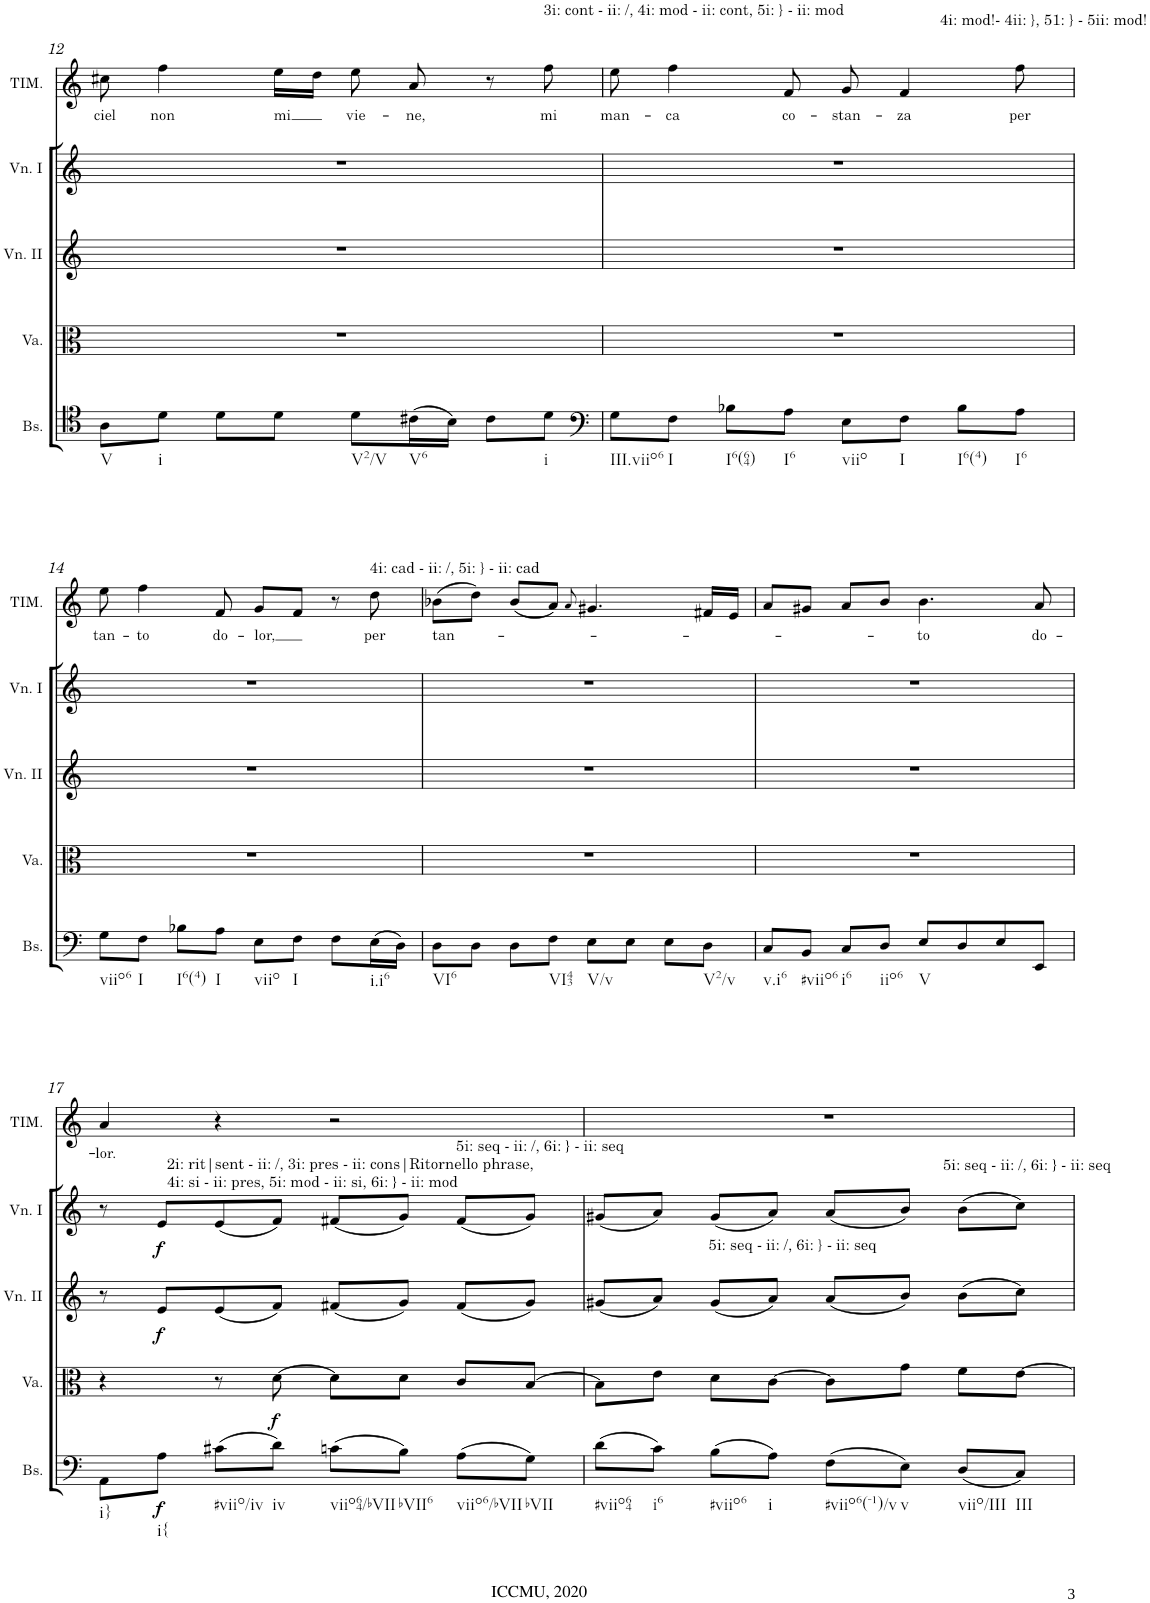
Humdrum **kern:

**kern	**dynam	**kern	**dynam	**kern	**dynam	**kern	**dynam	**kern	**text
*part5	*part5	*part4	*part4	*part3	*part3	*part2	*part2	*part1	*part1
*staff5	*staff5	*staff4	*staff4	*staff3	*staff3	*staff2	*staff2	*staff1	*staff1
*I"Basso	*	*I"Viola	*	*I"Violino II	*	*I"Violino I	*	*I"TIMANTE	*
*I'Bs.	*	*I'Va.	*	*I'Vn. II	*	*I'Vn. I	*	*I'TIM.	*
!!LO:PB:g=z
*clefF4	*	*clefC3	*	*clefG2	*	*clefG2	*	*clefG2	*
*k[]	*	*k[]	*	*k[]	*	*k[]	*	*k[]	*
*M4/4	*	*M4/4	*	*M4/4	*	*M4/4	*	*M4/4	*
*met(c)	*	*met(c)	*	*met(c)	*	*met(c)	*	*met(c)	*
=12	=12	=12	=12	=12	=12	=12	=12	=12	=12
!LO:TX:b:t=V	!	!	!	!	!	!	!	!	!
!	!	!	!	!	!	!	!	!	!LO:LY:b
8A\L	.	1r	.	1r	.	1r	.	8cc#X\	ciel
!LO:TX:b:t=i	!	!	!	!	!	!	!	!	!
!	!	!	!	!	!	!	!	!	!LO:LY:b
8d\J	.	.	.	.	.	.	.	4ff\	non
8d\L	.	.	.	.	.	.	.	.	.
!	!	!	!	!	!	!	!	!	!LO:LY:b
8d\J	.	.	.	.	.	.	.	16ee\LL	mi
.	.	.	.	.	.	.	.	16dd\JJ	.
!LO:TX:b:t=V2/V	!	!	!	!	!	!	!	!	!
!	!	!	!	!	!	!	!	!	!LO:LY:b
8d\L	.	.	.	.	.	.	.	8ee\	vie-
!LO:TX:b:t=V6	!	!	!	!	!	!	!	!	!
!	!	!	!	!	!	!	!	!	!LO:LY:b
(>16c#X\L	.	.	.	.	.	.	.	8a/	-ne,
16B\JJ)	.	.	.	.	.	.	.	.	.
8c#\L	.	.	.	.	.	.	.	8r	.
!	!	!	!	!	!	!	!	!LO:TX:a:t=3i&colon; cont - ii&colon; /, 4i&colon; mod - ii&colon; cont, 5i&colon; } - ii&colon; mod	!
!LO:TX:b:t=i	!	!	!	!	!	!	!	!	!
!	!	!	!	!	!	!	!	!	!LO:LY:b
8d\J	.	.	.	.	.	.	.	8ff\	mi
=13	=13	=13	=13	=13	=13	=13	=13	=13	=13
!LO:TX:b:t=III.viio6	!	!	!	!	!	!	!	!	!
!	!	!	!	!	!	!	!	!	!LO:LY:b
8G\L	.	1r	.	1r	.	1r	.	8ee\	man-
!LO:TX:b:t=I	!	!	!	!	!	!	!	!	!
!	!	!	!	!	!	!	!	!	!LO:LY:b
8F\J	.	.	.	.	.	.	.	4ff\	-ca
!LO:TX:b:t=I6(64)	!	!	!	!	!	!	!	!	!
8B-X\L	.	.	.	.	.	.	.	.	.
!LO:TX:b:t=I6	!	!	!	!	!	!	!	!	!
!	!	!	!	!	!	!	!	!	!LO:LY:b
8A\J	.	.	.	.	.	.	.	8f/	co-
!LO:TX:b:t=viio	!	!	!	!	!	!	!	!	!
!	!	!	!	!	!	!	!	!	!LO:LY:b
8E\L	.	.	.	.	.	.	.	8g/	-stan-
!LO:TX:b:t=I	!	!	!	!	!	!	!	!	!
!	!	!	!	!	!	!	!	!	!LO:LY:b
8F\J	.	.	.	.	.	.	.	4f/	-za
!LO:TX:b:t=I6(4)	!	!	!	!	!	!	!	!	!
8B-\L	.	.	.	.	.	.	.	.	.
!	!	!	!	!	!	!	!	!LO:TX:a:t=4i&colon; mod!- 4ii&colon; }, 51&colon; } - 5ii&colon; mod!	!
!LO:TX:b:t=I6	!	!	!	!	!	!	!	!	!
!	!	!	!	!	!	!	!	!	!LO:LY:b
8A\J	.	.	.	.	.	.	.	8ff\	per
!!LO:LB:g=z
=14	=14	=14	=14	=14	=14	=14	=14	=14	=14
!LO:TX:b:t=viio6	!	!	!	!	!	!	!	!	!
!	!	!	!	!	!	!	!	!	!LO:LY:b
8G\L	.	1r	.	1r	.	1r	.	8ee\	tan-
!LO:TX:b:t=I	!	!	!	!	!	!	!	!	!
!	!	!	!	!	!	!	!	!	!LO:LY:b
8F\J	.	.	.	.	.	.	.	4ff\	-to
!LO:TX:b:t=I6(4)	!	!	!	!	!	!	!	!	!
8B-X\L	.	.	.	.	.	.	.	.	.
!LO:TX:b:t=I	!	!	!	!	!	!	!	!	!
!	!	!	!	!	!	!	!	!	!LO:LY:b
8A\J	.	.	.	.	.	.	.	8f/	do-
!LO:TX:b:t=viio	!	!	!	!	!	!	!	!	!
!	!	!	!	!	!	!	!	!	!LO:LY:b
8E\L	.	.	.	.	.	.	.	8g/L	-lor,
!LO:TX:b:t=I	!	!	!	!	!	!	!	!	!
8F\J	.	.	.	.	.	.	.	8f/J	.
8F\L	.	.	.	.	.	.	.	8r	.
!	!	!	!	!	!	!	!	!LO:TX:a:t=4i&colon; cad - ii&colon; /, 5i&colon; } - ii&colon; cad	!
!LO:TX:b:t=i.i6	!	!	!	!	!	!	!	!	!
!	!	!	!	!	!	!	!	!	!LO:LY:b
(>16E\L	.	.	.	.	.	.	.	8dd\	per
16D\JJ)	.	.	.	.	.	.	.	.	.
=15	=15	=15	=15	=15	=15	=15	=15	=15	=15
!LO:TX:b:t=VI6	!	!	!	!	!	!	!	!	!
!	!	!	!	!	!	!	!	!	!LO:LY:b
8D\L	.	1r	.	1r	.	1r	.	(>8b-X\L	tan-
8D\J	.	.	.	.	.	.	.	8dd\J)	.
8D\L	.	.	.	.	.	.	.	(<8b-/L	.
!LO:TX:b:t=VI43	!	!	!	!	!	!	!	!	!
8F\J	.	.	.	.	.	.	.	8a/J)	.
.	.	.	.	.	.	.	.	8qa/	.
!LO:TX:b:t=V/v	!	!	!	!	!	!	!	!	!
8E\L	.	.	.	.	.	.	.	4.g#X/	.
8E\J	.	.	.	.	.	.	.	.	.
8E\L	.	.	.	.	.	.	.	.	.
!LO:TX:b:t=V2/v	!	!	!	!	!	!	!	!	!
8D\J	.	.	.	.	.	.	.	16f#X/LL	.
.	.	.	.	.	.	.	.	16e/JJ	.
=16	=16	=16	=16	=16	=16	=16	=16	=16	=16
!LO:TX:b:t=v.i6	!	!	!	!	!	!	!	!	!
8C/L	.	1r	.	1r	.	1r	.	8a/L	.
!LO:TX:b:t=#viio6	!	!	!	!	!	!	!	!	!
8BB/J	.	.	.	.	.	.	.	8g#X/J	.
!LO:TX:b:t=i6	!	!	!	!	!	!	!	!	!
8C/L	.	.	.	.	.	.	.	8a/L	.
!LO:TX:b:t=iio6	!	!	!	!	!	!	!	!	!
8D/J	.	.	.	.	.	.	.	8b/J	.
!LO:TX:b:t=V	!	!	!	!	!	!	!	!	!
!	!	!	!	!	!	!	!	!	!LO:LY:b
8E/L	.	.	.	.	.	.	.	4.b\	-to
8D/	.	.	.	.	.	.	.	.	.
8E/	.	.	.	.	.	.	.	.	.
!	!	!	!	!	!	!	!	!	!LO:LY:b
8EE/J	.	.	.	.	.	.	.	8a/	do-
!!LO:LB:g=z
=17	=17	=17	=17	=17	=17	=17	=17	=17	=17
!LO:TX:b:t=i}	!	!	!	!	!	!	!	!	!
!	!	!	!	!	!	!	!	!	!LO:LY:b
8AA\L	.	4r	.	8r	.	8r	.	4a/	-lor.
!	!	!	!	!	!	!LO:TX:a:t=2i&colon; rit|sent - ii&colon; /, 3i&colon; pres - ii&colon; cons|Ritornello phrase,	!	!	!
!	!	!	!	!	!	!LO:TX:a:t=4i&colon; si - ii&colon; pres, 5i&colon; mod&nbsp;- ii&colon; si, 6i&colon; } - ii&colon;&nbsp;mod	!	!	!
!LO:TX:b:t=i{	!	!	!	!	!	!	!	!	!
!	!LO:DY:b	!	!	!	!LO:DY:b	!	!LO:DY:b	!	!
8A\J	f	.	.	8e/L	f	8e/L	f	.	.
!LO:TX:b:t=#viio/iv	!	!	!	!	!	!	!	!	!
(>8c#X\L	.	8r	.	(<8e/	.	(<8e/	.	4r	.
!LO:TX:b:t=iv	!	!	!	!	!	!	!	!	!
!	!	!	!LO:DY:b	!	!	!	!	!	!
8d\J)	.	[8d\	f	8f/J)	.	8f/J)	.	.	.
!LO:TX:b:t=viio64/bVII	!	!	!	!	!	!	!	!	!
(>8cn\L	.	8d\L]	.	(<8f#X/L	.	(<8f#X/L	.	2r	.
!LO:TX:b:t=bVII6	!	!	!	!	!	!	!	!	!
8B\J)	.	8d\J	.	8g/J)	.	8g/J)	.	.	.
!	!	!	!	!	!	!LO:TX:a:t=5i&colon; seq - ii&colon; /, 6i&colon; } - ii&colon; seq	!	!	!
!LO:TX:b:t=viio6/bVII	!	!	!	!	!	!	!	!	!
(>8A\L	.	8c/L	.	(<8f#/L	.	(<8f#/L	.	.	.
!LO:TX:b:t=bVII	!	!	!	!	!	!	!	!	!
8G\J)	.	[8B/J	.	8g/J)	.	8g/J)	.	.	.
=18	=18	=18	=18	=18	=18	=18	=18	=18	=18
!LO:TX:b:t=#viio64	!	!	!	!	!	!	!	!	!
(>8d\L	.	8B\L]	.	(<8g#X/L	.	(<8g#X/L	.	1r	.
!LO:TX:b:t=i6	!	!	!	!	!	!	!	!	!
8c\J)	.	8e\J	.	8a/J)	.	8a/J)	.	.	.
!	!	!	!	!	!	!LO:TX:b:t=5i&colon; seq - ii&colon; /, 6i&colon; } - ii&colon; seq	!	!	!
!LO:TX:b:t=#viio6	!	!	!	!	!	!	!	!	!
(>8B\L	.	8d\L	.	(<8g#/L	.	(<8g#/L	.	.	.
!LO:TX:b:t=i	!	!	!	!	!	!	!	!	!
8A\J)	.	[8c\J	.	8a/J)	.	8a/J)	.	.	.
!LO:TX:b:t=#viio6(-1)/v	!	!	!	!	!	!	!	!	!
(>8F\L	.	8c\L]	.	(<8a/L	.	(<8a/L	.	.	.
!LO:TX:b:t=v	!	!	!	!	!	!	!	!	!
8E\J)	.	8g\J	.	8b/J)	.	8b/J)	.	.	.
!	!	!	!	!	!	!LO:TX:a:t=5i&colon; seq - ii&colon; /, 6i&colon; } - ii&colon; seq	!	!	!
!LO:TX:b:t=viio/III	!	!	!	!	!	!	!	!	!
(<8D/L	.	8f\L	.	(>8b\L	.	(>8b\L	.	.	.
!LO:TX:b:t=III	!	!	!	!	!	!	!	!	!
8C/J)	.	[8e\J	.	8cc\J)	.	8cc\J)	.	.	.
=	=	=	=	=	=	=	=	=	=
*-	*-	*-	*-	*-	*-	*-	*-	*-	*-
